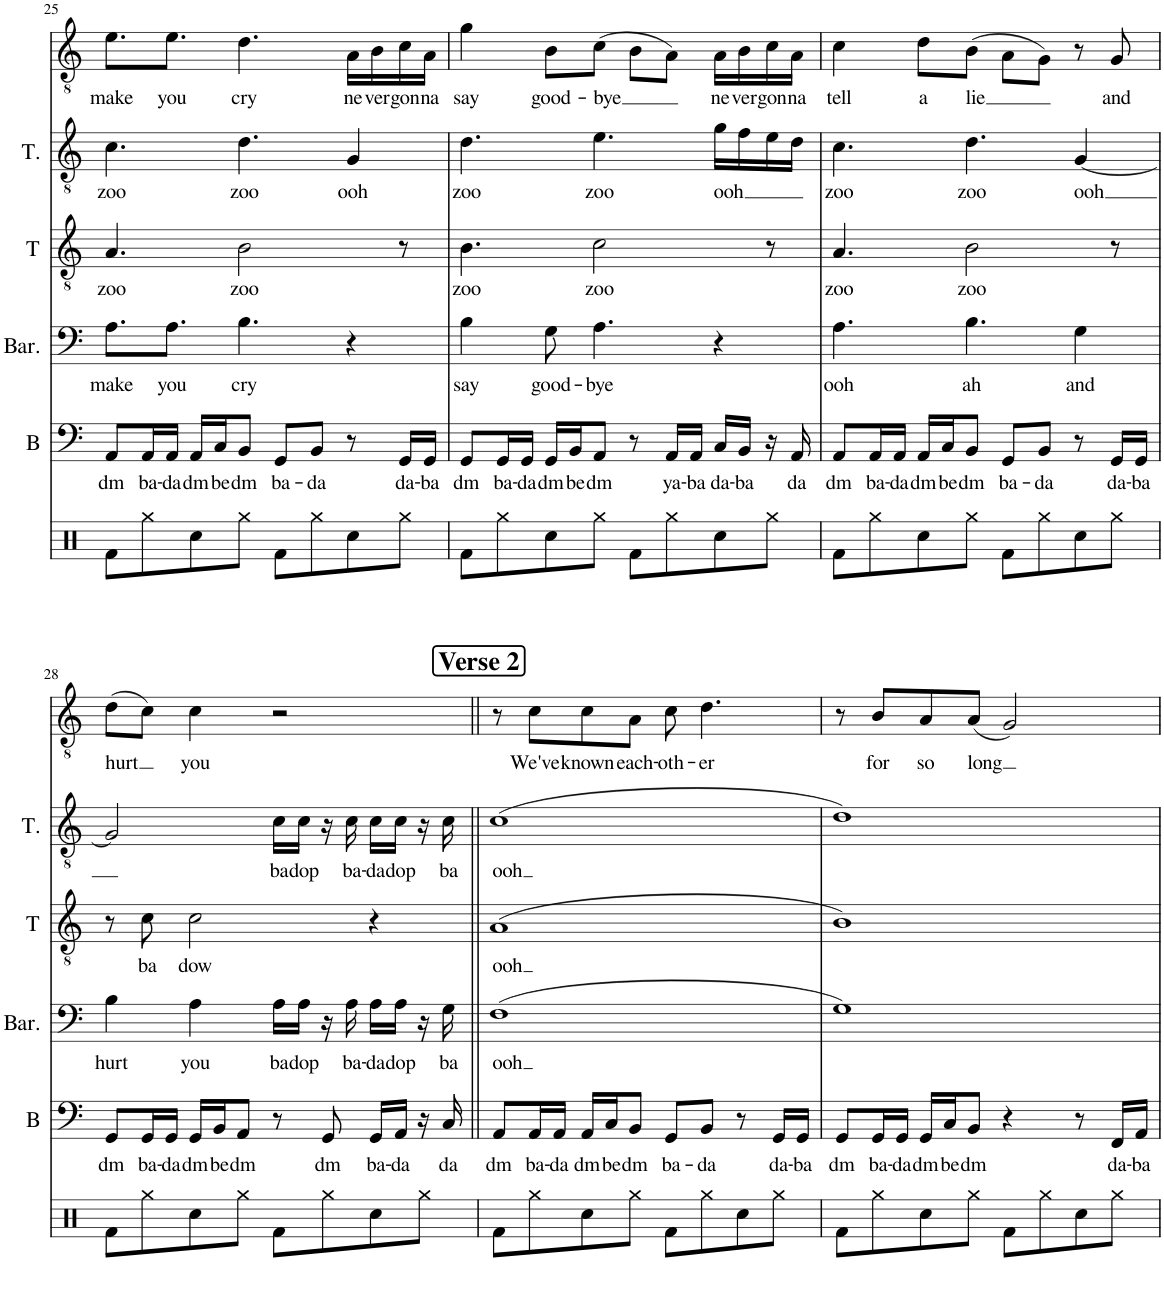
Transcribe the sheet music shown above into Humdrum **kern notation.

**kern	**kern	**text	**kern	**text	**kern	**text	**kern	**text	**kern	**text
*part6	*part5	*part5	*part4	*part4	*part3	*part3	*part2	*part2	*part1	*part1
*staff6	*staff5	*staff5	*staff4	*staff4	*staff3	*staff3	*staff2	*staff2	*staff1	*staff1
*I"Perc	*I"Bass	*	*I"Baritone	*	*I"Tenor	*	*I"Tenor	*	*I"Solo	*
*	*I'B	*	*I'Bar.	*	*I'T	*	*I'T.	*	*	*
!!LO:PB:g=z
*clefX	*clefF4	*	*clefF4	*	*clefGv2	*	*clefGv2	*	*clefGv2	*
*k[]	*k[]	*	*k[]	*	*k[]	*	*k[]	*	*k[]	*
*M4/4	*M4/4	*	*M4/4	*	*M4/4	*	*M4/4	*	*M4/4	*
=25	=25	=25	=25	=25	=25	=25	=25	=25	=25	=25
!	!	!LO:LY:b	!	!LO:LY:b	!	!LO:LY:b	!	!LO:LY:b	!	!LO:LY:b
8Rf\L	8AA/L	dm	8.A\L	make	4.A/	zoo	4.c\	zoo	8.e\L	make
!	!	!LO:LY:b	!	!	!	!	!	!	!	!
8Rgg\	16AA/L	ba-	.	.	.	.	.	.	.	.
!	!	!LO:LY:b	!	!LO:LY:b	!	!	!	!	!	!LO:LY:b
.	16AA/JJ	-da	8.A\J	you	.	.	.	.	8.e\J	you
!	!	!LO:LY:b	!	!	!	!	!	!	!	!
8Rcc\	16AA/LL	dm	.	.	.	.	.	.	.	.
!	!	!LO:LY:b	!	!	!	!	!	!	!	!
.	16C/J	be-	.	.	.	.	.	.	.	.
!	!	!LO:LY:b	!	!LO:LY:b	!	!LO:LY:b	!	!LO:LY:b	!	!LO:LY:b
8Rgg\J	8BB/J	-dm	4.B\	cry	2B\	zoo	4.d\	zoo	4.d\	cry
!	!	!LO:LY:b	!	!	!	!	!	!	!	!
8Rf\L	8GG/L	ba-	.	.	.	.	.	.	.	.
!	!	!LO:LY:b	!	!	!	!	!	!	!	!
8Rgg\	8BB/J	-da	.	.	.	.	.	.	.	.
!	!	!	!	!	!	!	!	!LO:LY:b	!	!LO:LY:b
8Rcc\	8r	.	4r	.	.	.	4G/	ooh	16A\LL	ne-
!	!	!	!	!	!	!	!	!	!	!LO:LY:b
.	.	.	.	.	.	.	.	.	16B\	-ver
!	!	!LO:LY:b	!	!	!	!	!	!	!	!LO:LY:b
8Rgg\J	16GG/LL	da-	.	.	8r	.	.	.	16c\	gon-
!	!	!LO:LY:b	!	!	!	!	!	!	!	!LO:LY:b
.	16GG/JJ	-ba	.	.	.	.	.	.	16A\JJ	-na
=26	=26	=26	=26	=26	=26	=26	=26	=26	=26	=26
!	!	!LO:LY:b	!	!LO:LY:b	!	!LO:LY:b	!	!LO:LY:b	!	!LO:LY:b
8Rf\L	8GG/L	dm	4B\	say	4.B\	zoo	4.d\	zoo	4g\	say
!	!	!LO:LY:b	!	!	!	!	!	!	!	!
8Rgg\	16GG/L	ba-	.	.	.	.	.	.	.	.
!	!	!LO:LY:b	!	!	!	!	!	!	!	!
.	16GG/JJ	-da	.	.	.	.	.	.	.	.
!	!	!LO:LY:b	!	!LO:LY:b	!	!	!	!	!	!LO:LY:b
8Rcc\	16GG/LL	dm	8G\	good-	.	.	.	.	8B\L	good-
!	!	!LO:LY:b	!	!	!	!	!	!	!	!
.	16BB/J	be-	.	.	.	.	.	.	.	.
!	!	!LO:LY:b	!	!LO:LY:b	!	!LO:LY:b	!	!LO:LY:b	!	!LO:LY:b
8Rgg\J	8AA/J	-dm	4.A\	-bye	2c\	zoo	4.e\	zoo	(8c\J	-bye
8Rf\L	8r	.	.	.	.	.	.	.	8B\L	.
!	!	!LO:LY:b	!	!	!	!	!	!	!	!
8Rgg\	16AA/LL	ya-	.	.	.	.	.	.	8A\J)	.
!	!	!LO:LY:b	!	!	!	!	!	!	!	!
.	16AA/JJ	-ba	.	.	.	.	.	.	.	.
!	!	!LO:LY:b	!	!	!	!	!	!LO:LY:b	!	!LO:LY:b
8Rcc\	16C/LL	da-	4r	.	.	.	16g\LL	ooh	16A\LL	ne-
!	!	!LO:LY:b	!	!	!	!	!	!	!	!LO:LY:b
.	16BB/JJ	-ba	.	.	.	.	16f\	.	16B\	-ver
!	!	!	!	!	!	!	!	!	!	!LO:LY:b
8Rgg\J	16r	.	.	.	8r	.	16e\	.	16c\	gon-
!	!	!LO:LY:b	!	!	!	!	!	!	!	!LO:LY:b
.	16AA/	da	.	.	.	.	16d\JJ	.	16A\JJ	-na
=27	=27	=27	=27	=27	=27	=27	=27	=27	=27	=27
!	!	!LO:LY:b	!	!LO:LY:b	!	!LO:LY:b	!	!LO:LY:b	!	!LO:LY:b
8Rf\L	8AA/L	dm	4.A\	ooh	4.A/	zoo	4.c\	zoo	4c\	tell
!	!	!LO:LY:b	!	!	!	!	!	!	!	!
8Rgg\	16AA/L	ba-	.	.	.	.	.	.	.	.
!	!	!LO:LY:b	!	!	!	!	!	!	!	!
.	16AA/JJ	-da	.	.	.	.	.	.	.	.
!	!	!LO:LY:b	!	!	!	!	!	!	!	!LO:LY:b
8Rcc\	16AA/LL	dm	.	.	.	.	.	.	8d\L	a
!	!	!LO:LY:b	!	!	!	!	!	!	!	!
.	16C/J	be-	.	.	.	.	.	.	.	.
!	!	!LO:LY:b	!	!LO:LY:b	!	!LO:LY:b	!	!LO:LY:b	!	!LO:LY:b
8Rgg\J	8BB/J	-dm	4.B\	ah	2B\	zoo	4.d\	zoo	(8B\J	lie
!	!	!LO:LY:b	!	!	!	!	!	!	!	!
8Rf\L	8GG/L	ba-	.	.	.	.	.	.	8A\L	.
!	!	!LO:LY:b	!	!	!	!	!	!	!	!
8Rgg\	8BB/J	-da	.	.	.	.	.	.	8G\J)	.
!	!	!	!	!LO:LY:b	!	!	!	!LO:LY:b	!	!
8Rcc\	8r	.	4G\	and	.	.	[4G/	ooh	8r	.
!	!	!LO:LY:b	!	!	!	!	!	!	!	!LO:LY:b
8Rgg\J	16GG/LL	da-	.	.	8r	.	.	.	8G/	and
!	!	!LO:LY:b	!	!	!	!	!	!	!	!
.	16GG/JJ	-ba	.	.	.	.	.	.	.	.
!!LO:LB:g=z
=28	=28	=28	=28	=28	=28	=28	=28	=28	=28	=28
!	!	!LO:LY:b	!	!LO:LY:b	!	!	!	!	!	!LO:LY:b
8Rf\L	8GG/L	dm	4B\	-hurt	8r	.	2G/]	.	(8d\L	hurt
!	!	!LO:LY:b	!	!	!	!LO:LY:b	!	!	!	!
8Rgg\	16GG/L	ba-	.	.	8c\	ba	.	.	8c\J)	.
!	!	!LO:LY:b	!	!	!	!	!	!	!	!
.	16GG/JJ	-da	.	.	.	.	.	.	.	.
!	!	!LO:LY:b	!	!LO:LY:b	!	!LO:LY:b	!	!	!	!LO:LY:b
8Rcc\	16GG/LL	dm	4A\	you	2c\	dow	.	.	4c\	you
!	!	!LO:LY:b	!	!	!	!	!	!	!	!
.	16BB/J	be-	.	.	.	.	.	.	.	.
!	!	!LO:LY:b	!	!	!	!	!	!	!	!
8Rgg\J	8AA/J	-dm	.	.	.	.	.	.	.	.
!	!	!	!	!LO:LY:b	!	!	!	!LO:LY:b	!	!
8Rf\L	8r	.	16A\LL	ba-	.	.	16c\LL	ba-	2r	.
!	!	!	!	!LO:LY:b	!	!	!	!LO:LY:b	!	!
.	.	.	16A\JJ	-dop	.	.	16c\JJ	-dop	.	.
!	!	!LO:LY:b	!	!	!	!	!	!	!	!
8Rgg\	8GG/	dm	16r	.	.	.	16r	.	.	.
!	!	!	!	!LO:LY:b	!	!	!	!LO:LY:b	!	!
.	.	.	16A\	ba-	.	.	16c\	ba-	.	.
!	!	!LO:LY:b	!	!LO:LY:b	!	!	!	!LO:LY:b	!	!
8Rcc\	16GG/LL	ba-	16A\LL	-da-	4r	.	16c\LL	-da-	.	.
!	!	!LO:LY:b	!	!LO:LY:b	!	!	!	!LO:LY:b	!	!
.	16AA/JJ	-da	16A\JJ	-dop	.	.	16c\JJ	-dop	.	.
8Rgg\J	16r	.	16r	.	.	.	16r	.	.	.
!	!	!LO:LY:b	!	!LO:LY:b	!	!	!	!LO:LY:b	!	!
.	16C/	da	16G\	ba	.	.	16c\	ba	.	.
!!LO:REH:place=s1:a:B:cj:fs=14:t=Verse 2
=29||	=29||	=29||	=29||	=29||	=29||	=29||	=29||	=29||	=29||	=29||
!	!	!LO:LY:b	!	!LO:LY:b	!	!LO:LY:b	!	!LO:LY:b	!	!
8Rf\L	8AA/L	dm	(>1F	ooh	(>1A	ooh	(1c	ooh	8r	.
!	!	!LO:LY:b	!	!	!	!	!	!	!	!LO:LY:b
8Rgg\	16AA/L	ba-	.	.	.	.	.	.	8c\L	We've
!	!	!LO:LY:b	!	!	!	!	!	!	!	!
.	16AA/JJ	-da	.	.	.	.	.	.	.	.
!	!	!LO:LY:b	!	!	!	!	!	!	!	!LO:LY:b
8Rcc\	16AA/LL	dm	.	.	.	.	.	.	8c\	known
!	!	!LO:LY:b	!	!	!	!	!	!	!	!
.	16C/J	be-	.	.	.	.	.	.	.	.
!	!	!LO:LY:b	!	!	!	!	!	!	!	!LO:LY:b
8Rgg\J	8BB/J	-dm	.	.	.	.	.	.	8A\J	each-
!	!	!LO:LY:b	!	!	!	!	!	!	!	!LO:LY:b
8Rf\L	8GG/L	ba-	.	.	.	.	.	.	8c\	-oth-
!	!	!LO:LY:b	!	!	!	!	!	!	!	!LO:LY:b
8Rgg\	8BB/J	-da	.	.	.	.	.	.	4.d\	-er
8Rcc\	8r	.	.	.	.	.	.	.	.	.
!	!	!LO:LY:b	!	!	!	!	!	!	!	!
8Rgg\J	16GG/LL	da-	.	.	.	.	.	.	.	.
!	!	!LO:LY:b	!	!	!	!	!	!	!	!
.	16GG/JJ	-ba	.	.	.	.	.	.	.	.
=30	=30	=30	=30	=30	=30	=30	=30	=30	=30	=30
!	!	!LO:LY:b	!	!	!	!	!	!	!	!
8Rf\L	8GG/L	dm	1G)	.	1B)	.	1d)	.	8r	.
!	!	!LO:LY:b	!	!	!	!	!	!	!	!LO:LY:b
8Rgg\	16GG/L	ba-	.	.	.	.	.	.	8B/L	for
!	!	!LO:LY:b	!	!	!	!	!	!	!	!
.	16GG/JJ	-da	.	.	.	.	.	.	.	.
!	!	!LO:LY:b	!	!	!	!	!	!	!	!LO:LY:b
8Rcc\	16GG/LL	dm	.	.	.	.	.	.	8A/	so
!	!	!LO:LY:b	!	!	!	!	!	!	!	!
.	16C/J	be-	.	.	.	.	.	.	.	.
!	!	!LO:LY:b	!	!	!	!	!	!	!	!LO:LY:b
8Rgg\J	8BB/J	-dm	.	.	.	.	.	.	(8A/J	long
8Rf\L	4r	.	.	.	.	.	.	.	2G/)	.
8Rgg\	.	.	.	.	.	.	.	.	.	.
8Rcc\	8r	.	.	.	.	.	.	.	.	.
!	!	!LO:LY:b	!	!	!	!	!	!	!	!
8Rgg\J	16FF/LL	da-	.	.	.	.	.	.	.	.
!	!	!LO:LY:b	!	!	!	!	!	!	!	!
.	16AA/JJ	-ba	.	.	.	.	.	.	.	.
=	=	=	=	=	=	=	=	=	=	=
*-	*-	*-	*-	*-	*-	*-	*-	*-	*-	*-
